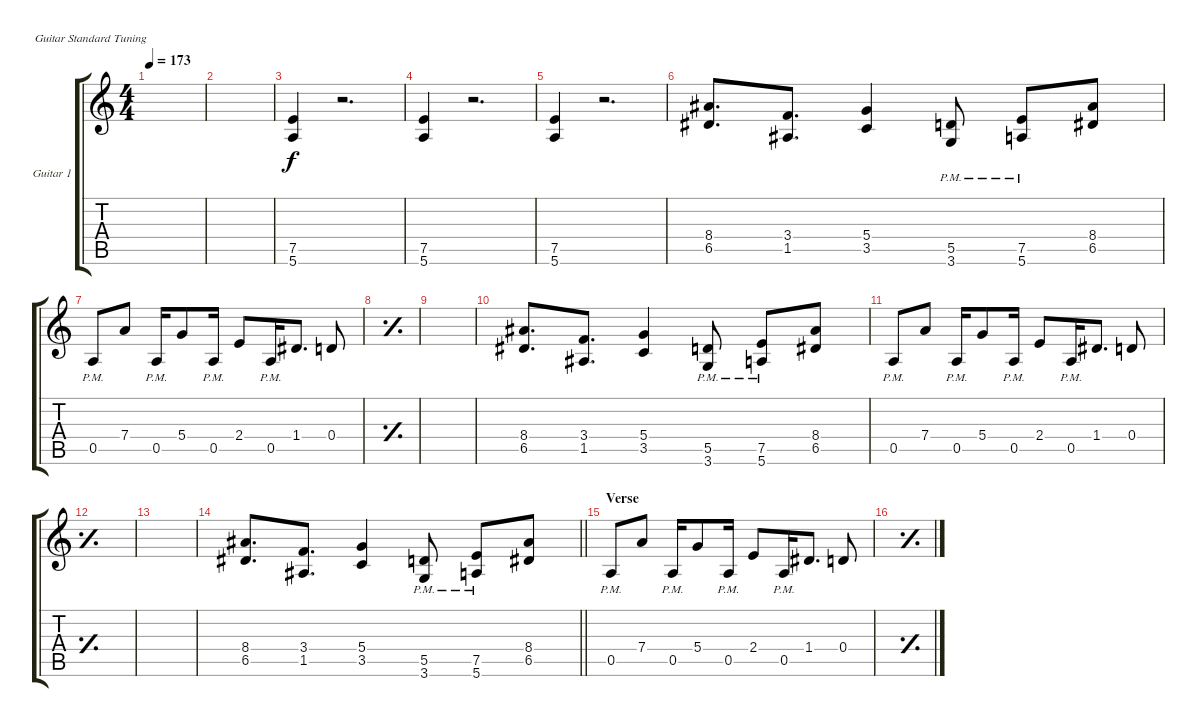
\bracketExtendMode groupsimilarinstruments
\firstSystemTrackNameOrientation horizontal
\otherSystemsTrackNameOrientation horizontal
\track ("Guitar 1" "Guitar 1") {instrument distortionguitar}
\staff {score tabs}
\tuning (E4 B3 G3 D3 A2 E2)
\ts (4 4)
\tempo 173
\clef g2
\ks c
|
|
(7.5 5.6).4 r.2{d} |
(7.5 5.6).4 r.2{d} |
(7.5 5.6).4 r.2{d} |
(8.4 6.5).8{d} (3.4 1.5).8{d} (5.4 3.5).4 (5.5{pm} 3.6{pm}).8 (7.5{pm} 5.6{pm}).8 (8.4 6.5).8 |
0.5{pm}.8 7.4.8 0.5{pm}.16 5.4.8 0.5{pm}.16 2.4.8 0.5{pm}.16 1.4.8{d} 0.4.8 |
\simile simple
|
|
\simile none
(8.4 6.5).8{d} (3.4 1.5).8{d} (5.4 3.5).4 (5.5{pm} 3.6{pm}).8 (7.5{pm} 5.6{pm}).8 (8.4 6.5).8 |
0.5{pm}.8 7.4.8 0.5{pm}.16 5.4.8 0.5{pm}.16 2.4.8 0.5{pm}.16 1.4.8{d} 0.4.8 |
\simile simple
|
|
\simile none
\barLineRight lightlight
(8.4 6.5).8{d} (3.4 1.5).8{d} (5.4 3.5).4 (5.5{pm} 3.6{pm}).8 (7.5{pm} 5.6{pm}).8 (8.4 6.5).8 |
\section ("" "Verse")
0.5{pm}.8 7.4.8 0.5{pm}.16 5.4.8 0.5{pm}.16 2.4.8 0.5{pm}.16 1.4.8{d} 0.4.8 |
\simile simple
